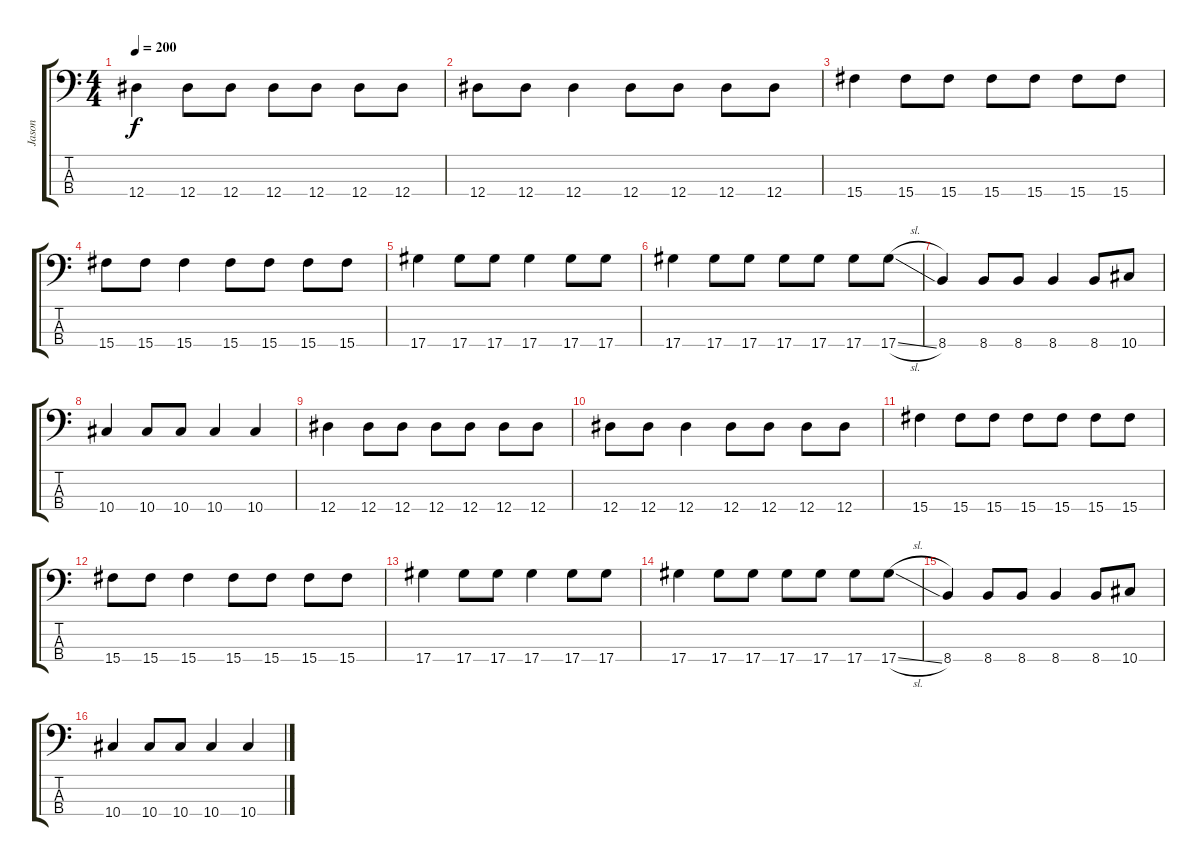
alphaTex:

\track ("Jason" "Jason") {instrument distortionguitar}
\staff {score tabs}
\tuning (Gb2 Db2 Ab1 Eb1) {hide}
\ts (4 4)
\tempo 200
\clef f4
\ks c
12.4.4{dy f} 12.4.8 12.4.8 12.4.8 12.4.8 12.4.8 12.4.8 |
12.4.8 12.4.8 12.4.4 12.4.8 12.4.8 12.4.8 12.4.8 |
15.4.4 15.4.8 15.4.8 15.4.8 15.4.8 15.4.8 15.4.8 |
15.4.8 15.4.8 15.4.4 15.4.8 15.4.8 15.4.8 15.4.8 |
17.4.4 17.4.8 17.4.8 17.4.4 17.4.8 17.4.8 |
17.4.4 17.4.8 17.4.8 17.4.8 17.4.8 17.4.8 17.4{sl}.8 |
8.4.4 8.4.8 8.4.8 8.4.4 8.4.8 10.4.8 |
10.4.4 10.4.8 10.4.8 10.4.4 10.4.4 |
12.4.4 12.4.8 12.4.8 12.4.8 12.4.8 12.4.8 12.4.8 |
12.4.8 12.4.8 12.4.4 12.4.8 12.4.8 12.4.8 12.4.8 |
15.4.4 15.4.8 15.4.8 15.4.8 15.4.8 15.4.8 15.4.8 |
15.4.8 15.4.8 15.4.4 15.4.8 15.4.8 15.4.8 15.4.8 |
17.4.4 17.4.8 17.4.8 17.4.4 17.4.8 17.4.8 |
17.4.4 17.4.8 17.4.8 17.4.8 17.4.8 17.4.8 17.4{sl}.8 |
8.4.4 8.4.8 8.4.8 8.4.4 8.4.8 10.4.8 |
10.4.4 10.4.8 10.4.8 10.4.4 10.4.4
